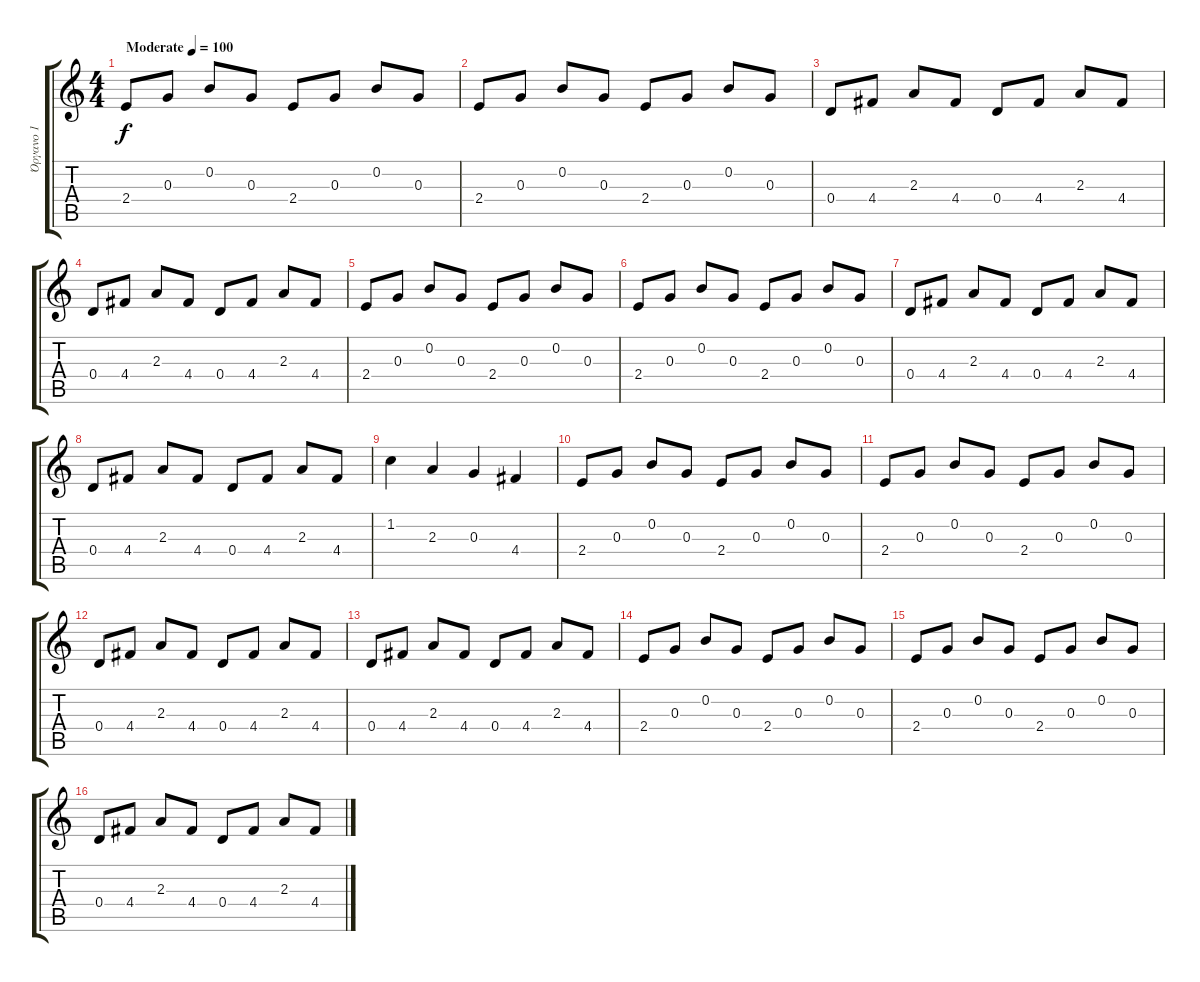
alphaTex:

\track ("Όργανο 1" "Όργανο 1") {instrument overdrivenguitar}
\staff {score tabs}
\tuning (E4 B3 G3 D3 A2 E2) {hide}
\ts (4 4)
\tempo (100 "Moderate")
\clef g2
\ks c
2.4.8{dy f instrument overdrivenguitar} 0.3.8 0.2.8 0.3.8 2.4.8 0.3.8 0.2.8 0.3.8 |
2.4.8 0.3.8 0.2.8 0.3.8 2.4.8 0.3.8 0.2.8 0.3.8 |
0.4.8 4.4.8 2.3.8 4.4.8 0.4.8 4.4.8 2.3.8 4.4.8 |
0.4.8 4.4.8 2.3.8 4.4.8 0.4.8 4.4.8 2.3.8 4.4.8 |
2.4.8 0.3.8 0.2.8 0.3.8 2.4.8 0.3.8 0.2.8 0.3.8 |
2.4.8 0.3.8 0.2.8 0.3.8 2.4.8 0.3.8 0.2.8 0.3.8 |
0.4.8 4.4.8 2.3.8 4.4.8 0.4.8 4.4.8 2.3.8 4.4.8 |
0.4.8 4.4.8 2.3.8 4.4.8 0.4.8 4.4.8 2.3.8 4.4.8 |
1.2.4 2.3.4 0.3.4 4.4.4 |
2.4.8 0.3.8 0.2.8 0.3.8 2.4.8 0.3.8 0.2.8 0.3.8 |
2.4.8 0.3.8 0.2.8 0.3.8 2.4.8 0.3.8 0.2.8 0.3.8 |
0.4.8 4.4.8 2.3.8 4.4.8 0.4.8 4.4.8 2.3.8 4.4.8 |
0.4.8 4.4.8 2.3.8 4.4.8 0.4.8 4.4.8 2.3.8 4.4.8 |
2.4.8 0.3.8 0.2.8 0.3.8 2.4.8 0.3.8 0.2.8 0.3.8 |
2.4.8 0.3.8 0.2.8 0.3.8 2.4.8 0.3.8 0.2.8 0.3.8 |
0.4.8 4.4.8 2.3.8 4.4.8 0.4.8 4.4.8 2.3.8 4.4.8
